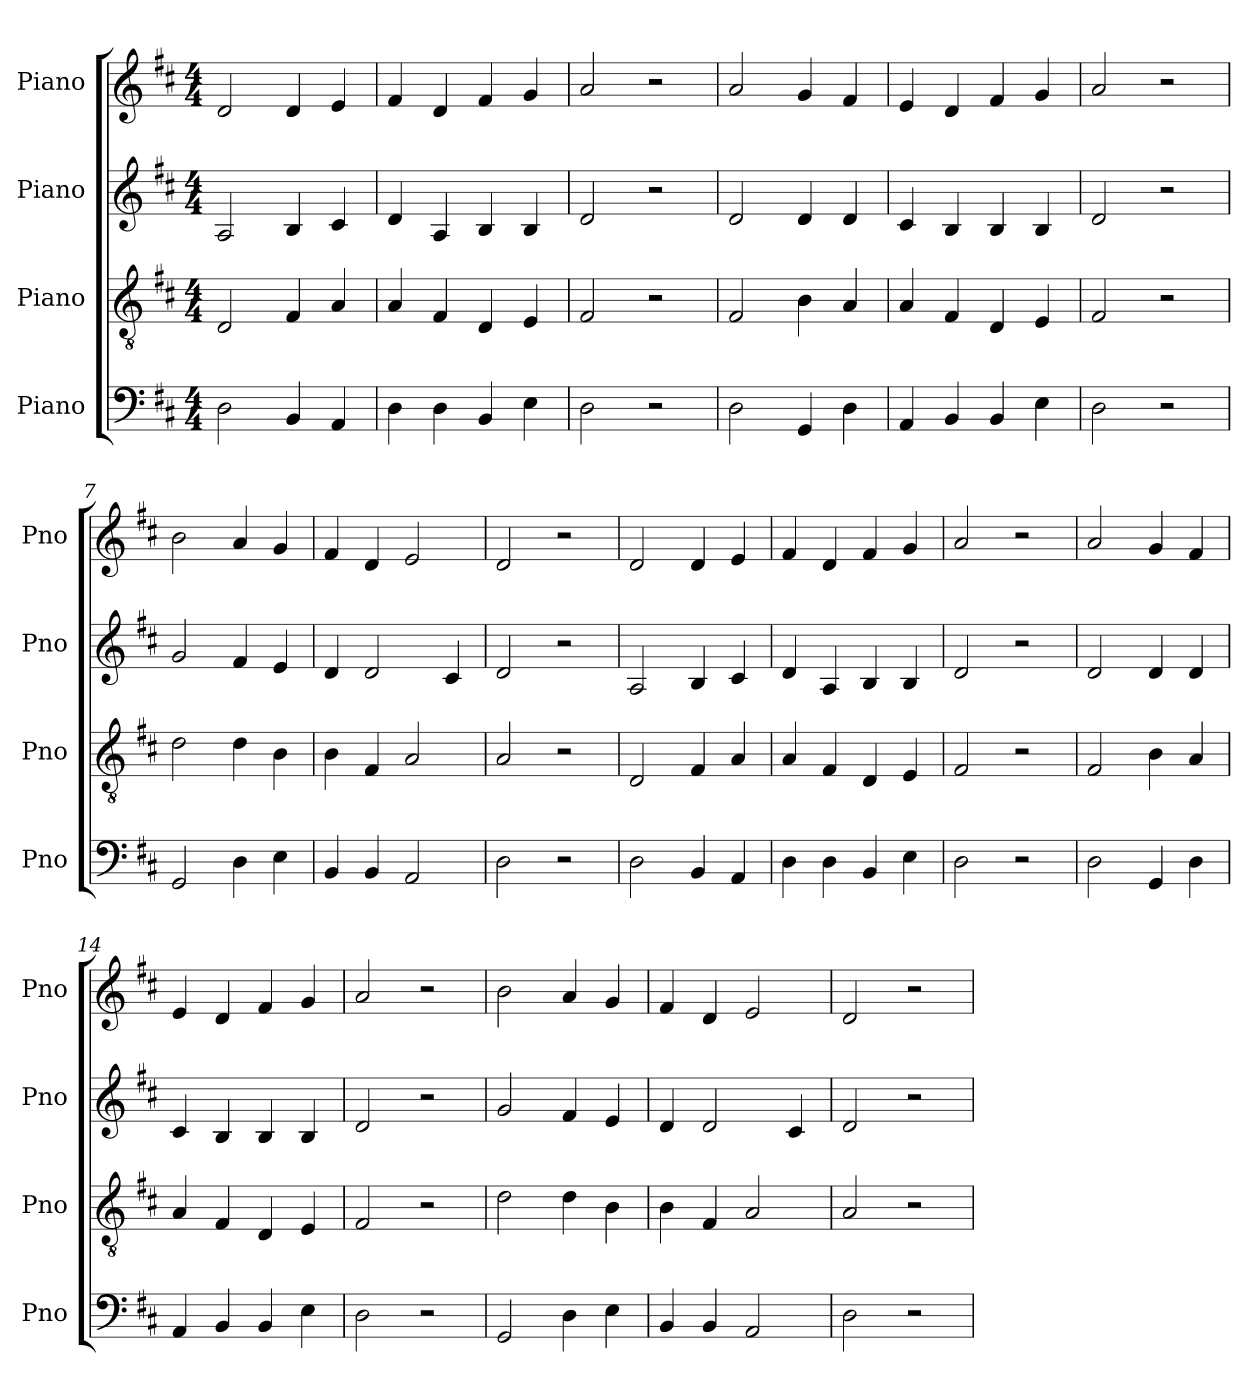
**kern	**kern	**kern	**kern
*part4	*part3	*part2	*part1
*staff4	*staff3	*staff2	*staff1
*I"Piano	*I"Piano	*I"Piano	*I"Piano
*I'Pno	*I'Pno	*I'Pno	*I'Pno
*clefF4	*clefGv2	*clefG2	*clefG2
*k[f#c#]	*k[f#c#]	*k[f#c#]	*k[f#c#]
*M4/4	*M4/4	*M4/4	*M4/4
=1	=1	=1	=1
2D\	2D/	2A/	2d/
4BB/	4F#/	4B/	4d/
4AA/	4A/	4c#/	4e/
=2	=2	=2	=2
4D\	4A/	4d/	4f#/
4D\	4F#/	4A/	4d/
4BB/	4D/	4B/	4f#/
4E\	4E/	4B/	4g/
=3	=3	=3	=3
2D\	2F#/	2d/	2a/
2r	2r	2r	2r
=4	=4	=4	=4
2D\	2F#/	2d/	2a/
4GG/	4B\	4d/	4g/
4D\	4A/	4d/	4f#/
=5	=5	=5	=5
4AA/	4A/	4c#/	4e/
4BB/	4F#/	4B/	4d/
4BB/	4D/	4B/	4f#/
4E\	4E/	4B/	4g/
=6	=6	=6	=6
2D\	2F#/	2d/	2a/
2r	2r	2r	2r
=7	=7	=7	=7
2GG/	2d\	2g/	2b\
4D\	4d\	4f#/	4a/
4E\	4B\	4e/	4g/
=8	=8	=8	=8
4BB/	4B\	4d/	4f#/
4BB/	4F#/	2d/	4d/
2AA/	2A/	.	2e/
.	.	4c#/	.
=9	=9	=9	=9
2D\	2A/	2d/	2d/
2r	2r	2r	2r
!!LO:LB:g=z
=10	=10	=10	=10
2D\	2D/	2A/	2d/
4BB/	4F#/	4B/	4d/
4AA/	4A/	4c#/	4e/
=11	=11	=11	=11
4D\	4A/	4d/	4f#/
4D\	4F#/	4A/	4d/
4BB/	4D/	4B/	4f#/
4E\	4E/	4B/	4g/
=12	=12	=12	=12
2D\	2F#/	2d/	2a/
2r	2r	2r	2r
=13	=13	=13	=13
2D\	2F#/	2d/	2a/
4GG/	4B\	4d/	4g/
4D\	4A/	4d/	4f#/
=14	=14	=14	=14
4AA/	4A/	4c#/	4e/
4BB/	4F#/	4B/	4d/
4BB/	4D/	4B/	4f#/
4E\	4E/	4B/	4g/
=15	=15	=15	=15
2D\	2F#/	2d/	2a/
2r	2r	2r	2r
=16	=16	=16	=16
2GG/	2d\	2g/	2b\
4D\	4d\	4f#/	4a/
4E\	4B\	4e/	4g/
=17	=17	=17	=17
4BB/	4B\	4d/	4f#/
4BB/	4F#/	2d/	4d/
2AA/	2A/	.	2e/
.	.	4c#/	.
=18	=18	=18	=18
2D\	2A/	2d/	2d/
2r	2r	2r	2r
=	=	=	=
*-	*-	*-	*-
